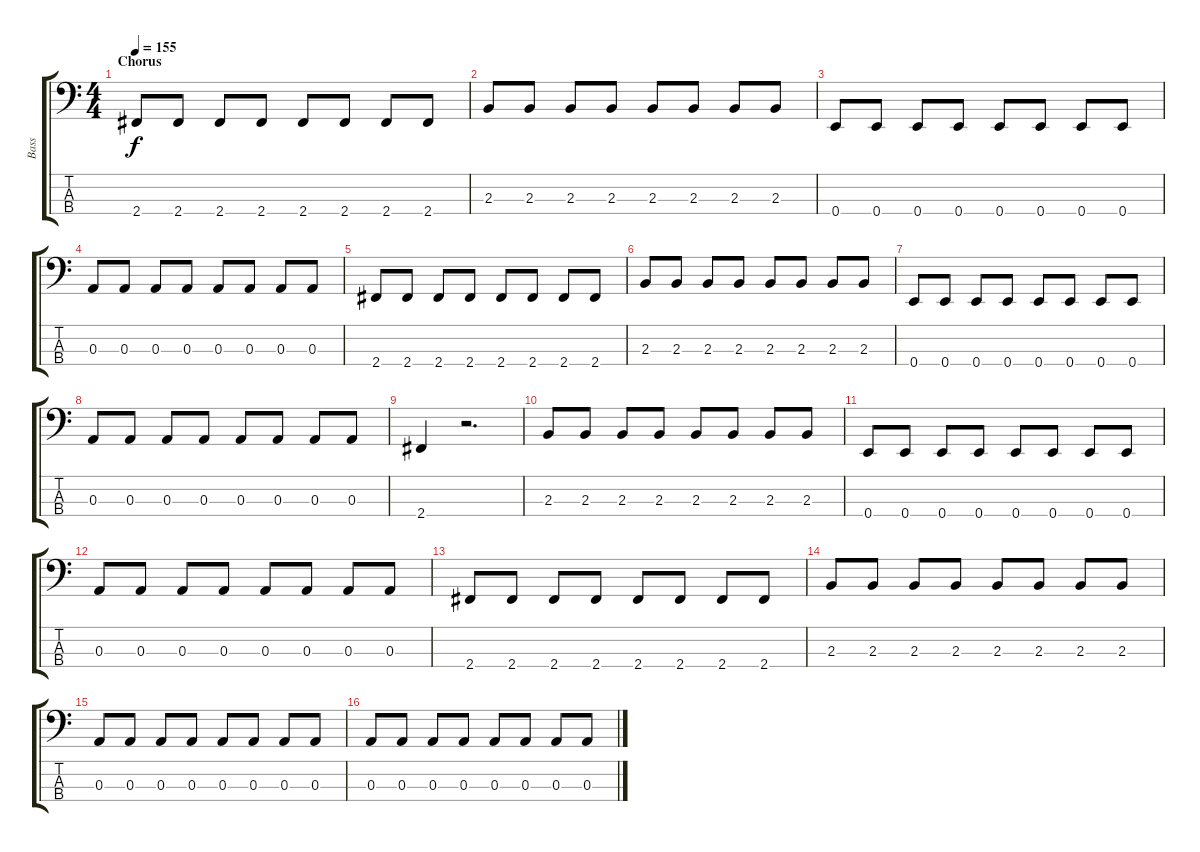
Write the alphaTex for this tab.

\track ("Bass" "Bass") {instrument electricbassfinger}
\staff {score tabs}
\tuning (G2 D2 A1 E1) {hide}
\ts (4 4)
\section ("" "Chorus")
\tempo 155
\clef f4
\ks c
2.4.8{dy f} 2.4.8 2.4.8 2.4.8 2.4.8 2.4.8 2.4.8 2.4.8 |
2.3.8 2.3.8 2.3.8 2.3.8 2.3.8 2.3.8 2.3.8 2.3.8 |
0.4.8 0.4.8 0.4.8 0.4.8 0.4.8 0.4.8 0.4.8 0.4.8 |
0.3.8 0.3.8 0.3.8 0.3.8 0.3.8 0.3.8 0.3.8 0.3.8 |
2.4.8 2.4.8 2.4.8 2.4.8 2.4.8 2.4.8 2.4.8 2.4.8 |
2.3.8 2.3.8 2.3.8 2.3.8 2.3.8 2.3.8 2.3.8 2.3.8 |
0.4.8 0.4.8 0.4.8 0.4.8 0.4.8 0.4.8 0.4.8 0.4.8 |
0.3.8 0.3.8 0.3.8 0.3.8 0.3.8 0.3.8 0.3.8 0.3.8 |
2.4.4 r.2{d} |
2.3.8 2.3.8 2.3.8 2.3.8 2.3.8 2.3.8 2.3.8 2.3.8 |
0.4.8 0.4.8 0.4.8 0.4.8 0.4.8 0.4.8 0.4.8 0.4.8 |
0.3.8 0.3.8 0.3.8 0.3.8 0.3.8 0.3.8 0.3.8 0.3.8 |
2.4.8 2.4.8 2.4.8 2.4.8 2.4.8 2.4.8 2.4.8 2.4.8 |
2.3.8 2.3.8 2.3.8 2.3.8 2.3.8 2.3.8 2.3.8 2.3.8 |
0.3.8 0.3.8 0.3.8 0.3.8 0.3.8 0.3.8 0.3.8 0.3.8 |
0.3.8 0.3.8 0.3.8 0.3.8 0.3.8 0.3.8 0.3.8 0.3.8
